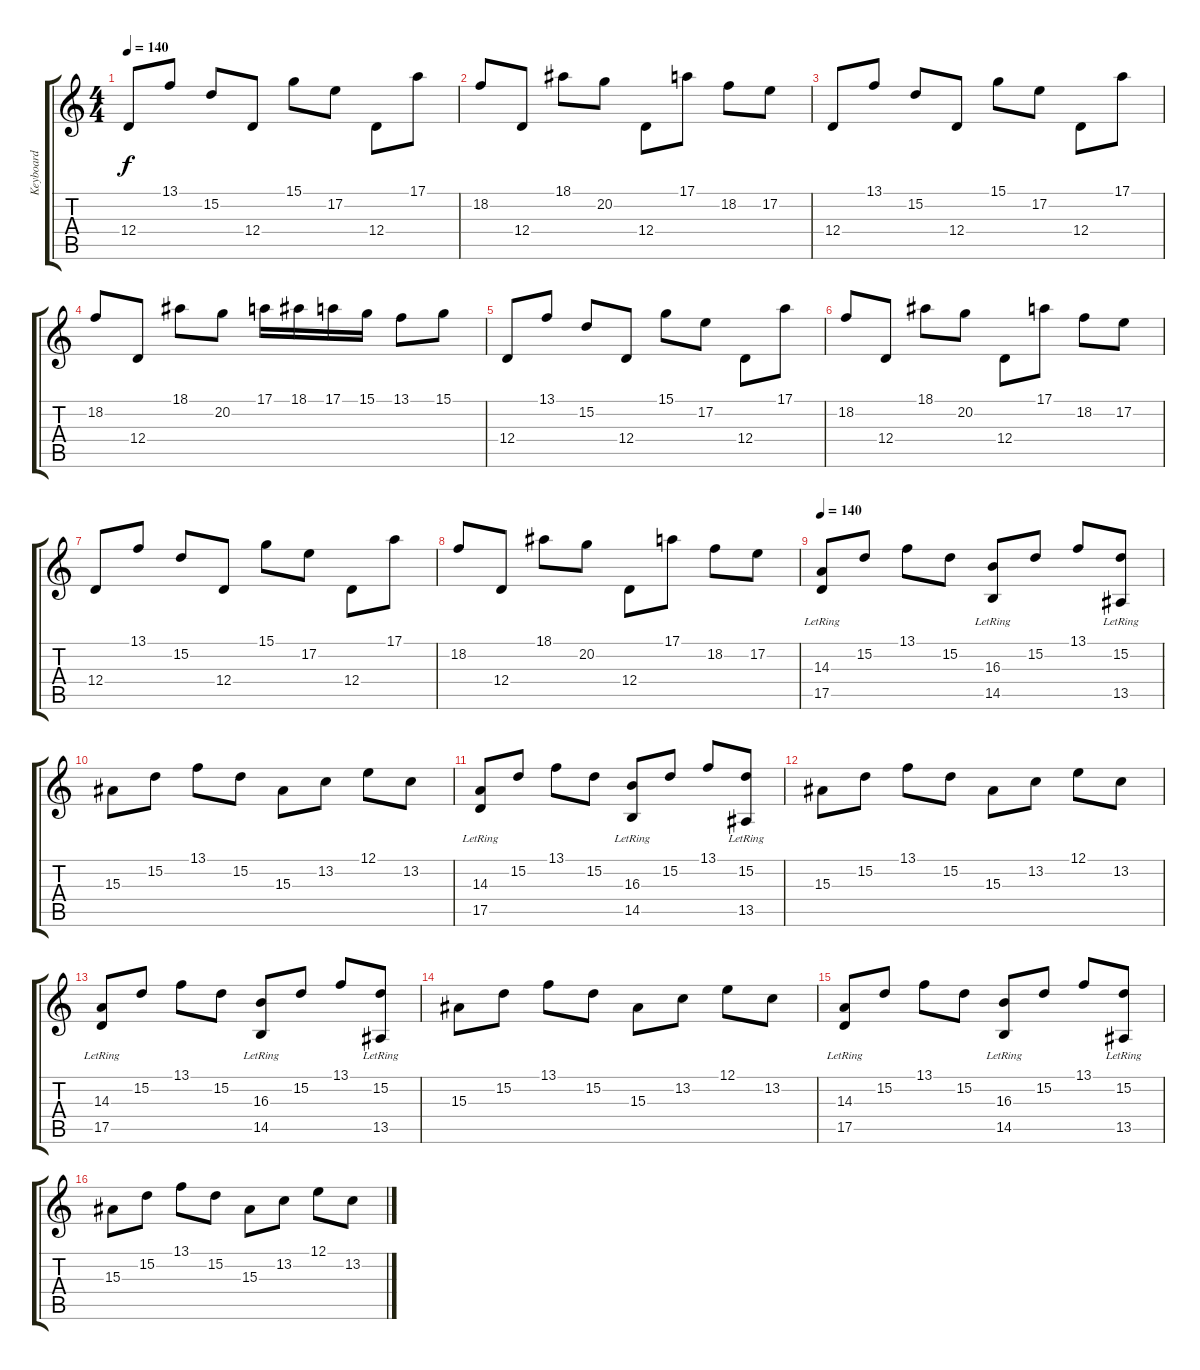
\track ("Keyboard" "Keyboard") {instrument clavinet}
\staff {score tabs}
\tuning (E4 B3 G3 D3 A2 D2) {hide}
\ts (4 4)
\tempo 140
\clef g2
\ks c
12.4.8{dy f} 13.1.8 15.2.8 12.4.8 15.1.8 17.2.8 12.4.8 17.1.8 |
18.2.8 12.4.8 18.1.8 20.2.8 12.4.8 17.1.8 18.2.8 17.2.8 |
12.4.8 13.1.8 15.2.8 12.4.8 15.1.8 17.2.8 12.4.8 17.1.8 |
18.2.8 12.4.8 18.1.8 20.2.8 17.1.16 18.1.16 17.1.16 15.1.16 13.1.8 15.1.8 |
12.4.8 13.1.8 15.2.8 12.4.8 15.1.8 17.2.8 12.4.8 17.1.8 |
18.2.8 12.4.8 18.1.8 20.2.8 12.4.8 17.1.8 18.2.8 17.2.8 |
12.4.8 13.1.8 15.2.8 12.4.8 15.1.8 17.2.8 12.4.8 17.1.8 |
18.2.8 12.4.8 18.1.8 20.2.8 12.4.8 17.1.8 18.2.8 17.2.8 |
\tempo 140
(14.3 17.5{lr}).8 15.2.8 13.1.8 15.2.8 (16.3 14.5{lr}).8 15.2.8 13.1.8 (15.2 13.5{lr}).8 |
15.3.8 15.2.8 13.1.8 15.2.8 15.3.8 13.2.8 12.1.8 13.2.8 |
(14.3 17.5{lr}).8 15.2.8 13.1.8 15.2.8 (16.3 14.5{lr}).8 15.2.8 13.1.8 (15.2 13.5{lr}).8 |
15.3.8 15.2.8 13.1.8 15.2.8 15.3.8 13.2.8 12.1.8 13.2.8 |
(14.3 17.5{lr}).8 15.2.8 13.1.8 15.2.8 (16.3 14.5{lr}).8 15.2.8 13.1.8 (15.2 13.5{lr}).8 |
15.3.8 15.2.8 13.1.8 15.2.8 15.3.8 13.2.8 12.1.8 13.2.8 |
(14.3 17.5{lr}).8 15.2.8 13.1.8 15.2.8 (16.3 14.5{lr}).8 15.2.8 13.1.8 (15.2 13.5{lr}).8 |
15.3.8 15.2.8 13.1.8 15.2.8 15.3.8 13.2.8 12.1.8 13.2.8
